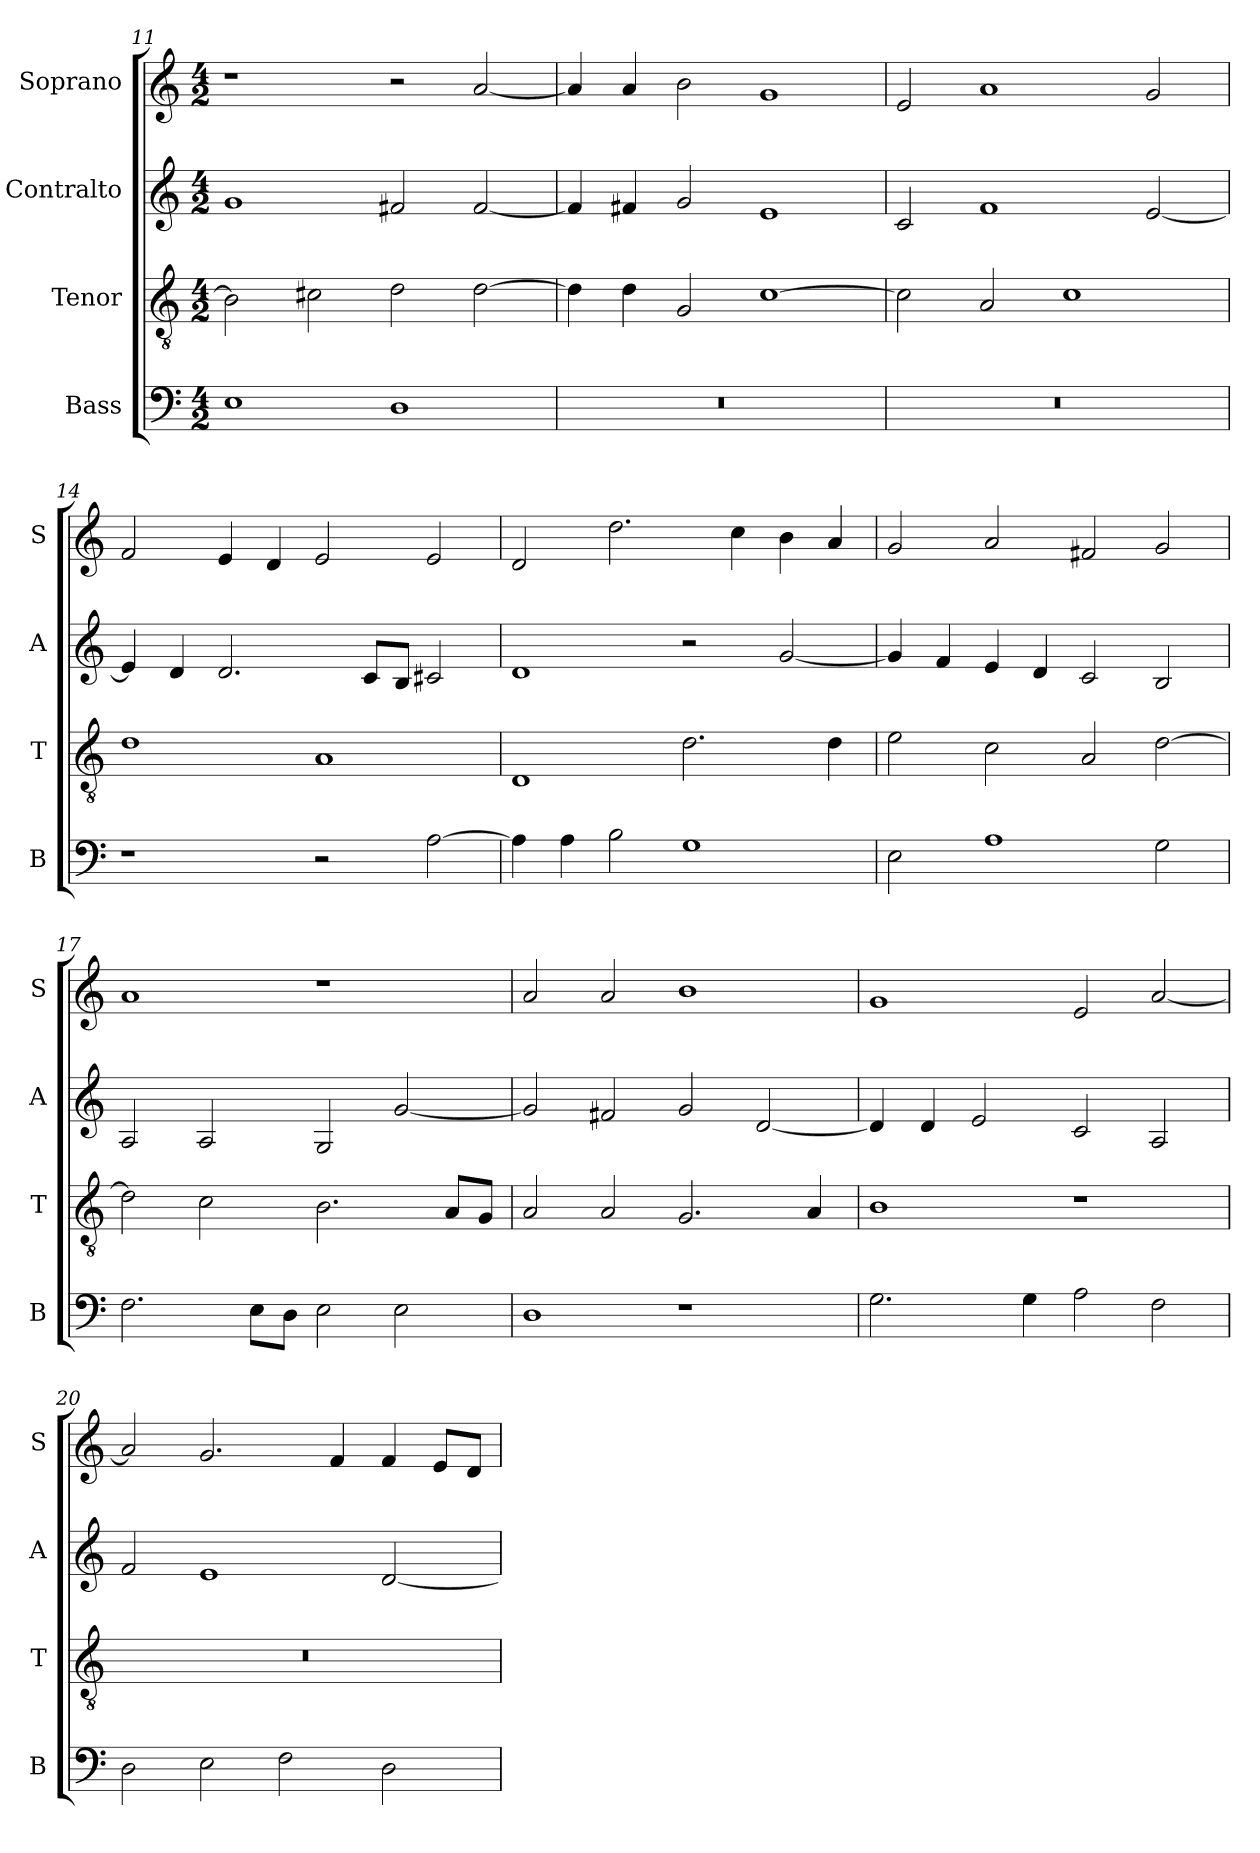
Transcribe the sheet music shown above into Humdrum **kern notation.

**kern	**kern	**kern	**kern
*part4	*part3	*part2	*part1
*staff4	*staff3	*staff2	*staff1
*I"Bass	*I"Tenor	*I"Contralto	*I"Soprano
*I'B	*I'T	*I'A	*I'S
*clefF4	*clefGv2	*clefG2	*clefG2
*k[]	*k[]	*k[]	*k[]
*G:mix	*G:mix	*G:mix	*G:mix
*M4/2	*M4/2	*M4/2	*M4/2
=11	=11	=11	=11
1E	2B]	1g	1r
.	2c#X	.	.
1D	2d	2f#X	2r
.	[2d	[2f#	[2a
=12	=12	=12	=12
0r	4d]	4f#]	4a]
.	4d	4f#X	4a
.	2G	2g	2b
.	[1c	1e	1g
=13	=13	=13	=13
0r	2c]	2c	2e
.	2A	1f	1a
.	1c	.	.
.	.	[2e	2g
=14	=14	=14	=14
1r	1d	4e]	2f
.	.	4d	.
.	.	2.d	4e
.	.	.	4d
2r	1A	.	2e
.	.	8c/L	.
.	.	8B/J	.
[2A	.	2c#X	2e
=15	=15	=15	=15
4A]	1D	1d	2d
4A	.	.	.
2B	.	.	2.dd
1G	2.d	2r	.
.	.	.	4cc
.	.	[2g	4b
.	4d	.	4a
=16	=16	=16	=16
2E	2e	4g]	2g
.	.	4f	.
1A	2c	4e	2a
.	.	4d	.
.	2A	2c	2f#X
2G	[2d	2B	2g
=17	=17	=17	=17
2.F	2d]	2A	1a
.	2c	2A	.
8E\L	.	.	.
8D\J	.	.	.
2E	2.B	2G	1r
2E	.	[2g	.
.	8A/L	.	.
.	8G/J	.	.
=18	=18	=18	=18
1D	2A	2g]	2a
.	2A	2f#X	2a
1r	2.G	2g	1b
.	.	[2d	.
.	4A	.	.
=19	=19	=19	=19
2.G	1B	4d]	1g
.	.	4d	.
.	.	2e	.
4G	.	.	.
2A	1r	2c	2e
2F	.	2A	[2a
=20	=20	=20	=20
2D	0r	2f	2a]
2E	.	1e	2.g
2F	.	.	.
.	.	.	4f
2D	.	[2d	4f
.	.	.	8e/L
.	.	.	8d/J
=	=	=	=
*-	*-	*-	*-
